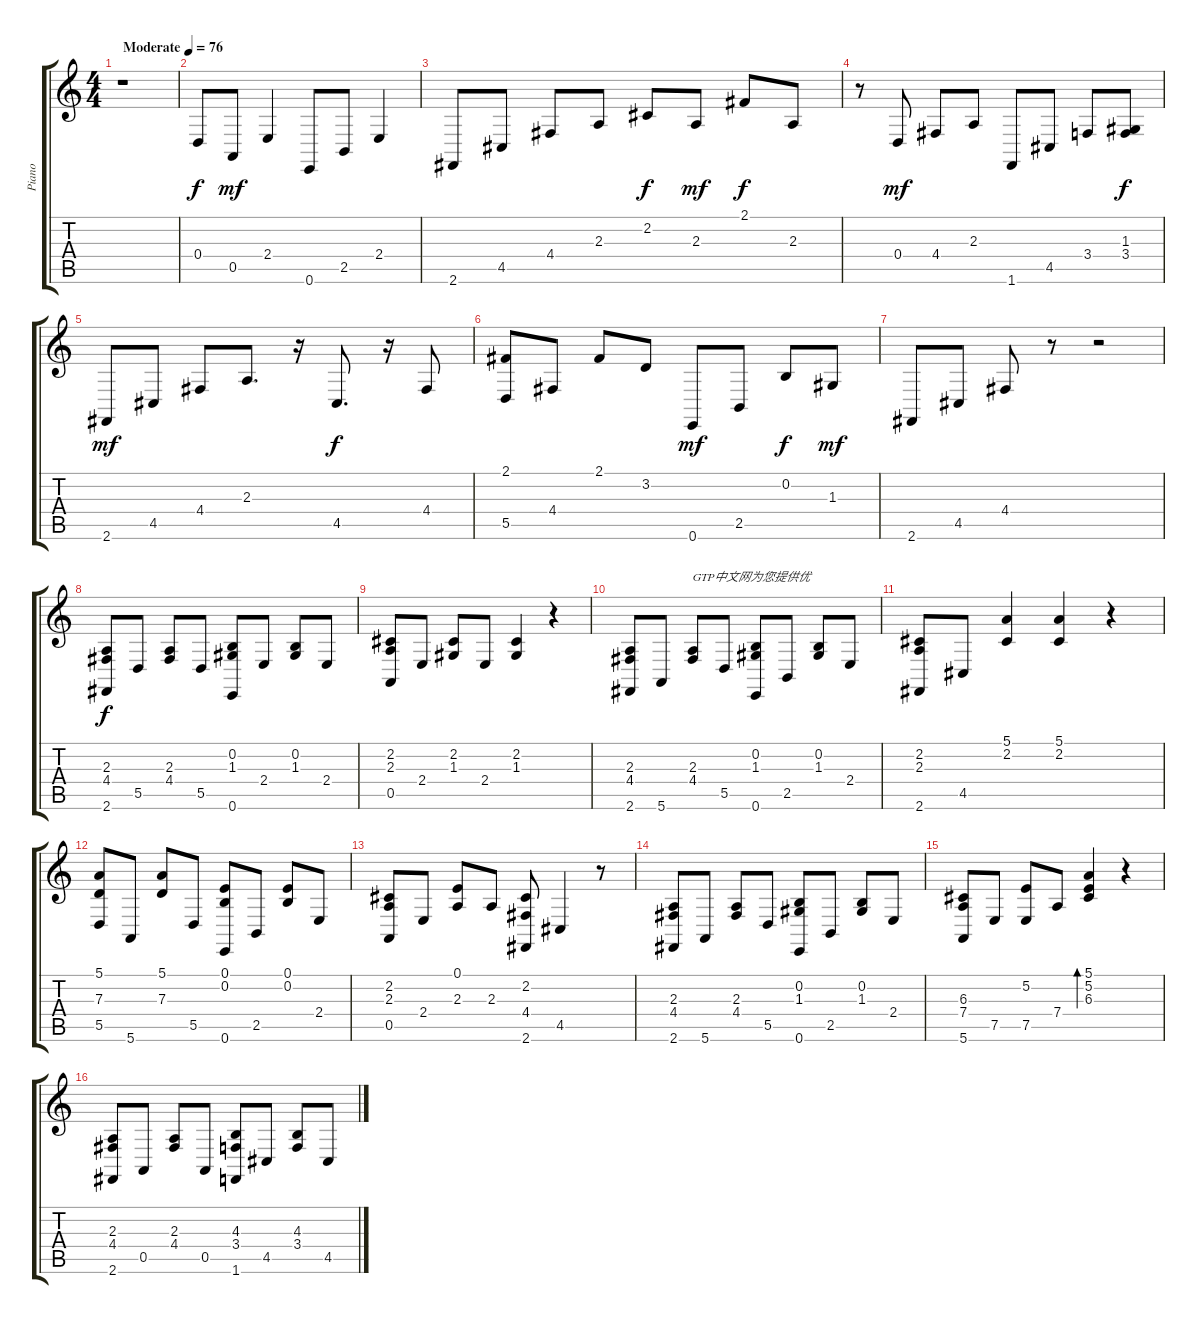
\track ("Piano" "Piano") {instrument acousticgrandpiano}
\staff {score tabs}
\tuning (E4 B3 G3 D3 A2 E2) {hide}
\ts (4 4)
\tempo (76 "Moderate")
\clef g2
\ks c
r.1{dy f instrument acousticgrandpiano} |
0.4.8 0.5.8{dy mf} 2.4.4 0.6.8 2.5.8 2.4.4 |
2.6.8 4.5.8 4.4.8 2.3.8 2.2.8{dy f} 2.3.8{dy mf} 2.1.8{dy f} 2.3.8 |
r.8 0.4.8{dy mf} 4.4.8 2.3.8 1.6.8 4.5.8 3.4.8 (1.3 3.4).8{dy f} |
2.6.8{dy mf} 4.5.8 4.4.8 2.3.8{d} r.16 4.5.8{d dy f} r.16 4.4.8 |
(2.1 5.5).8 4.4.8 2.1.8 3.2.8 0.6.8{dy mf} 2.5.8 0.2.8{dy f} 1.3.8{dy mf} |
2.6.8 4.5.8 4.4.8 r.8 r.2 |
(2.3 4.4 2.6).8{dy f} 5.5.8 (2.3 4.4).8 5.5.8 (0.2 1.3 0.6).8 2.4.8 (0.2 1.3).8 2.4.8 |
(2.2 2.3 0.5).8 2.4.8 (2.2 1.3).8 2.4.8 (2.2 1.3).4 r.4 |
(2.3 4.4 2.6).8 5.6.8 (2.3 4.4).8{txt "GTP中文网为您提供优"} 5.5.8 (0.2 1.3 0.6).8 2.5.8 (0.2 1.3).8 2.4.8 |
(2.2 2.3 2.6).8 4.5.8 (5.1 2.2).4 (5.1 2.2).4 r.4 |
(5.1 7.3 5.5).8 5.6.8 (5.1 7.3).8 5.5.8 (0.1 0.2 0.6).8 2.5.8 (0.1 0.2).8 2.4.8 |
(2.2 2.3 0.5).8 2.4.8 (0.1 2.3).8 2.3.8 (2.2 4.4 2.6).8 4.5.4 r.8 |
(2.3 4.4 2.6).8 5.6.8 (2.3 4.4).8 5.5.8 (0.2 1.3 0.6).8 2.5.8 (0.2 1.3).8 2.4.8 |
(6.3 7.4 5.6).8 7.5.8 (5.2 7.5).8 7.4.8 (5.1 5.2 6.3).4{bd 60} r.4 |
(2.3 4.4 2.6).8 0.5.8 (2.3 4.4).8 0.5.8 (4.3 3.4 1.6).8 4.5.8 (4.3 3.4).8 4.5.8
